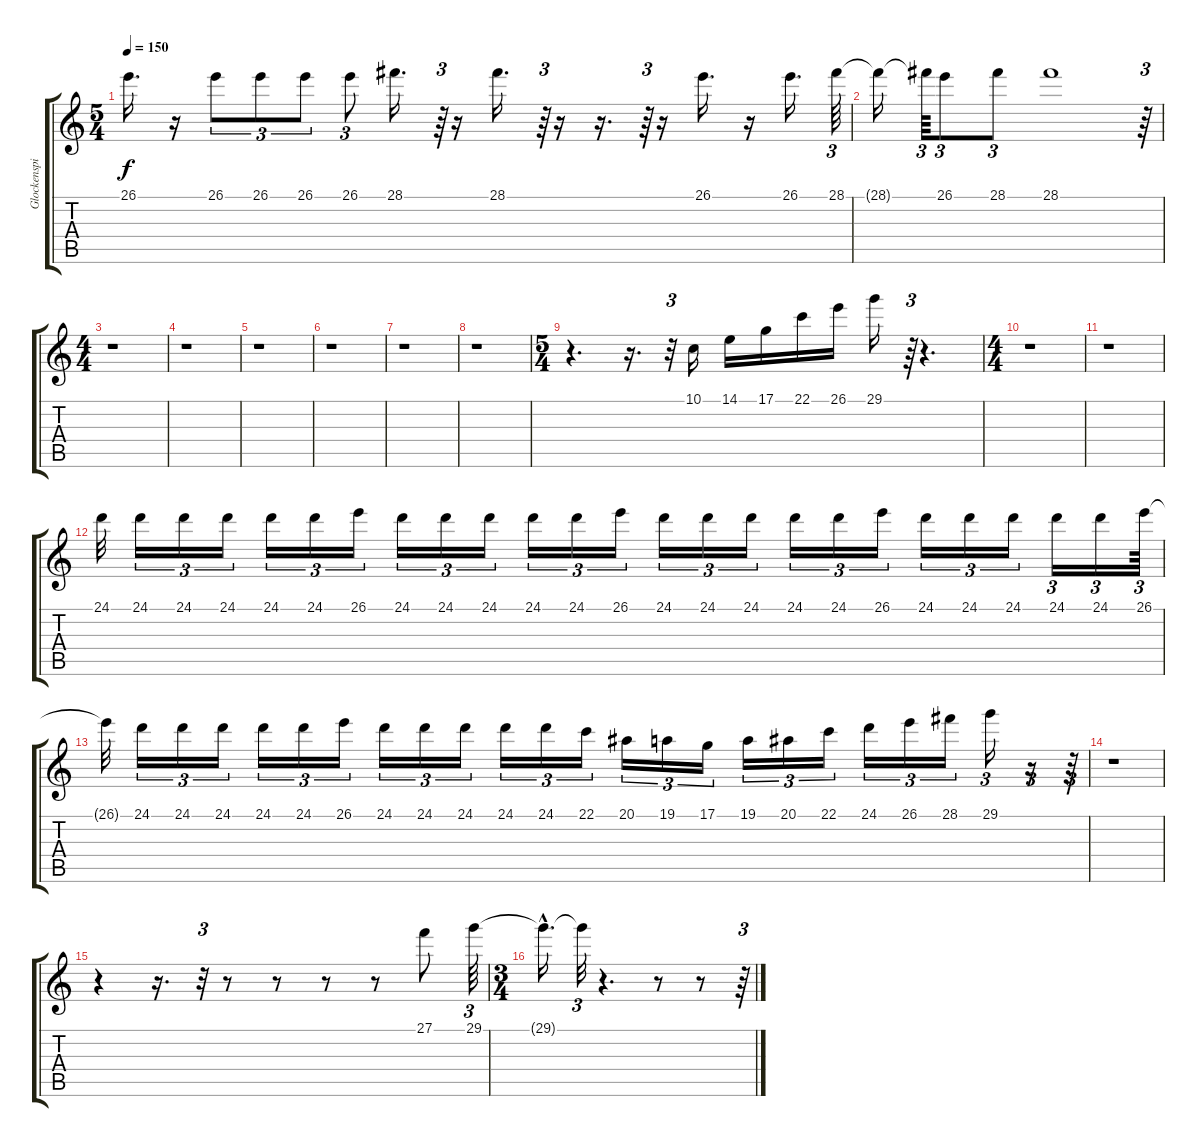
\track ("Glockenspiel" "Glockenspi") {instrument glockenspiel}
\staff {score tabs}
\tuning (D4 A3 F3 C3 G2 D2) {hide}
\ts (5 4)
\tempo 150
\clef g2
\ks c
26.1.16{d dy f} r.16 26.1.8{tu (3 2)} 26.1.8{tu (3 2)} 26.1.8{tu (3 2)} 26.1.8{tu (3 2)} 28.1.16{d} r.64{tu (3 2)} r.16 28.1.16{d} r.64{tu (3 2)} r.16 r.16{d} r.64{tu (3 2)} r.16 26.1.16{d} r.16 26.1.16{d} 28.1.64{tu (3 2)} |
28.1{t}.16 28.1{t}.64{tu (3 2)} 26.1.8{tu (3 2)} 28.1.8{tu (3 2)} 28.1.1 r.64{tu (3 2)} |
\ts (4 4)
r.1 |
r.1 |
r.1 |
r.1 |
r.1 |
r.1 |
\ts (5 4)
r.4{d} r.16{d} r.32{tu (3 2)} 10.1.16 14.1.16 17.1.16 22.1.16 26.1.16 29.1.16 r.64{tu (3 2)} r.4{d} |
\ts (4 4)
r.1 |
r.1 |
24.1.32 24.1.16{tu (3 2)} 24.1.16{tu (3 2)} 24.1.16{tu (3 2)} 24.1.16{tu (3 2)} 24.1.16{tu (3 2)} 26.1.16{tu (3 2)} 24.1.16{tu (3 2)} 24.1.16{tu (3 2)} 24.1.16{tu (3 2)} 24.1.16{tu (3 2)} 24.1.16{tu (3 2)} 26.1.16{tu (3 2)} 24.1.16{tu (3 2)} 24.1.16{tu (3 2)} 24.1.16{tu (3 2)} 24.1.16{tu (3 2)} 24.1.16{tu (3 2)} 26.1.16{tu (3 2)} 24.1.16{tu (3 2)} 24.1.16{tu (3 2)} 24.1.16{tu (3 2)} 24.1.16{tu (3 2)} 24.1.16{tu (3 2)} 26.1.64{tu (3 2)} |
26.1{t}.32 24.1.16{tu (3 2)} 24.1.16{tu (3 2)} 24.1.16{tu (3 2)} 24.1.16{tu (3 2)} 24.1.16{tu (3 2)} 26.1.16{tu (3 2)} 24.1.16{tu (3 2)} 24.1.16{tu (3 2)} 24.1.16{tu (3 2)} 24.1.16{tu (3 2)} 24.1.16{tu (3 2)} 22.1.16{tu (3 2)} 20.1.16{tu (3 2)} 19.1.16{tu (3 2)} 17.1.16{tu (3 2)} 19.1.16{tu (3 2)} 20.1.16{tu (3 2)} 22.1.16{tu (3 2)} 24.1.16{tu (3 2)} 26.1.16{tu (3 2)} 28.1.16{tu (3 2)} 29.1.16{tu (3 2)} r.16{tu (3 2)} r.64{tu (3 2)} |
r.1 |
r.4 r.16{d} r.32{tu (3 2)} r.8 r.8 r.8 r.8 27.1.8 29.1.64{tu (3 2)} |
\ts (3 4)
29.1{hac t}.16{d} 29.1{t}.32{tu (3 2)} r.4{d} r.8 r.8 r.64{tu (3 2)}
